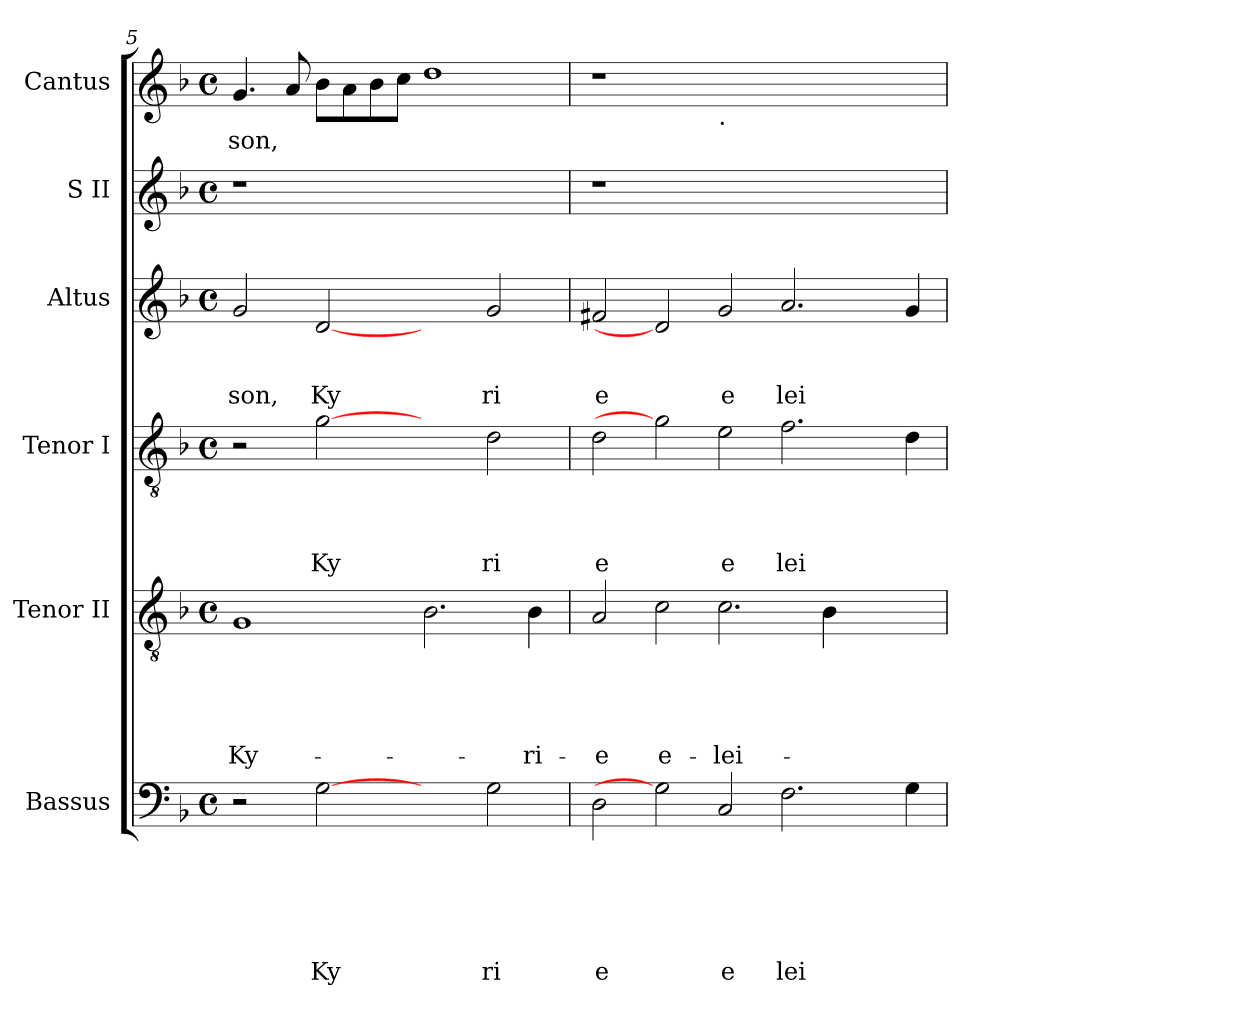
**kern	**text	**text	**text	**text	**text	**text	**kern	**text	**text	**text	**text	**text	**kern	**text	**text	**text	**text	**kern	**text	**text	**text	**kern	**kern	**text
*part6	*part6	*part6	*part6	*part6	*part6	*part6	*part5	*part5	*part5	*part5	*part5	*part5	*part4	*part4	*part4	*part4	*part4	*part3	*part3	*part3	*part3	*part2	*part1	*part1
*staff6	*staff6	*staff6	*staff6	*staff6	*staff6	*staff6	*staff5	*staff5	*staff5	*staff5	*staff5	*staff5	*staff4	*staff4	*staff4	*staff4	*staff4	*staff3	*staff3	*staff3	*staff3	*staff2	*staff1	*staff1
*I"Bassus	*	*	*	*	*	*	*I"Tenor II	*	*	*	*	*	*I"Tenor I	*	*	*	*	*I"Altus	*	*	*	*I"S II	*I"Cantus	*
*I'B	*	*	*	*	*	*	*I'T II	*	*	*	*	*	*I'T I	*	*	*	*	*I'A	*	*	*	*	*I'S	*
*clefF4	*	*	*	*	*	*	*clefGv2	*	*	*	*	*	*clefGv2	*	*	*	*	*clefG2	*	*	*	*clefG2	*clefG2	*
*k[b-]	*	*	*	*	*	*	*k[b-]	*	*	*	*	*	*k[b-]	*	*	*	*	*k[b-]	*	*	*	*k[b-]	*k[b-]	*
*F:	*	*	*	*	*	*	*F:	*	*	*	*	*	*F:	*	*	*	*	*F:	*	*	*	*F:	*F:	*
*M4/4	*	*	*	*	*	*	*M4/4	*	*	*	*	*	*M4/4	*	*	*	*	*M4/4	*	*	*	*M4/4	*M4/4	*
*met(c)	*	*	*	*	*	*	*met(c)	*	*	*	*	*	*met(c)	*	*	*	*	*met(c)	*	*	*	*met(c)	*met(c)	*
=5	=5	=5	=5	=5	=5	=5	=5	=5	=5	=5	=5	=5	=5	=5	=5	=5	=5	=5	=5	=5	=5	=5	=5	=5
!	!	!	!	!	!	!	!	!	!	!	!	!LO:LY:b	!	!	!	!	!	!	!	!	!LO:LY:b	!	!	!LO:LY:b
2r	.	.	.	.	.	.	1G	.	.	.	.	Ky-	2r	.	.	.	.	2g/	.	.	son,	1r	4.g/	-son,
.	.	.	.	.	.	.	.	.	.	.	.	.	.	.	.	.	.	.	.	.	.	.	8a/	.
!	!	!	!	!	!	!LO:LY:b	!	!	!	!	!	!	!	!	!	!	!LO:LY:b	!	!	!	!LO:LY:b	!	!	!
[2G	.	.	.	.	.	Ky	.	.	.	.	.	.	[2g	.	.	.	Ky	[2d	.	.	Ky	.	8b-\L	.
.	.	.	.	.	.	.	.	.	.	.	.	.	.	.	.	.	.	.	.	.	.	.	8a\	.
.	.	.	.	.	.	.	.	.	.	.	.	.	.	.	.	.	.	.	.	.	.	.	8b-\	.
.	.	.	.	.	.	.	.	.	.	.	.	.	.	.	.	.	.	.	.	.	.	.	8cc\J	.
2ryy	.	.	.	.	.	.	2.B-\	.	.	.	.	.	2ryy	.	.	.	.	2ryy	.	.	.	1ryy	1dd	.
!	!	!	!	!	!	!LO:LY:b	!	!	!	!	!	!	!	!	!	!	!LO:LY:b	!	!	!	!LO:LY:b	!	!	!
2G\	.	.	.	.	.	ri	.	.	.	.	.	.	2d\	.	.	.	ri	2g/	.	.	ri	.	.	.
!	!	!	!	!	!	!	!	!	!	!	!	!LO:LY:b	!	!	!	!	!	!	!	!	!	!	!	!
.	.	.	.	.	.	.	4B-\	.	.	.	.	-ri-	.	.	.	.	.	.	.	.	.	.	.	.
=6	=6	=6	=6	=6	=6	=6	=6	=6	=6	=6	=6	=6	=6	=6	=6	=6	=6	=6	=6	=6	=6	=6	=6	=6
!	!	!	!	!	!	!LO:LY:b	!	!	!	!	!	!LO:LY:b	!	!	!	!	!LO:LY:b	!	!	!	!LO:LY:b	!	!	!
2D\	.	.	.	.	.	e	2A/	.	.	.	.	-e	2d\	.	.	.	e	2f#X/	.	.	e	1r	1r	.
!	!	!	!	!	!	!	!	!	!	!	!	!LO:LY:b	!	!	!	!	!	!	!	!	!	!	!	!
2G]	.	.	.	.	.	.	2c\	.	.	.	.	e-	2g]	.	.	.	.	2d]	.	.	.	.	.	.
!	!	!	!	!	!	!	!	!	!	!	!	!	!	!	!	!	!	!	!	!	!	!	!LO:TX:b:t=.	!
!	!	!	!	!	!	!LO:LY:b	!	!	!	!	!	!LO:LY:b	!	!	!	!	!LO:LY:b	!	!	!	!LO:LY:b	!	!	!
2C/	.	.	.	.	.	e	2.c\	.	.	.	.	-lei-	2e\	.	.	.	e	2g/	.	.	e	1.ryy	1.ryy	.
!	!	!	!	!	!	!LO:LY:b	!	!	!	!	!	!	!	!	!	!	!LO:LY:b	!	!	!	!LO:LY:b	!	!	!
2.F\	.	.	.	.	.	lei	.	.	.	.	.	.	2.f\	.	.	.	lei	2.a/	.	.	lei	.	.	.
.	.	.	.	.	.	.	4B-\	.	.	.	.	.	.	.	.	.	.	.	.	.	.	.	.	.
.	.	.	.	.	.	.	2ryy	.	.	.	.	.	.	.	.	.	.	.	.	.	.	.	.	.
4G\	.	.	.	.	.	.	.	.	.	.	.	.	4d\	.	.	.	.	4g/	.	.	.	.	.	.
=	=	=	=	=	=	=	=	=	=	=	=	=	=	=	=	=	=	=	=	=	=	=	=	=
*-	*-	*-	*-	*-	*-	*-	*-	*-	*-	*-	*-	*-	*-	*-	*-	*-	*-	*-	*-	*-	*-	*-	*-	*-
